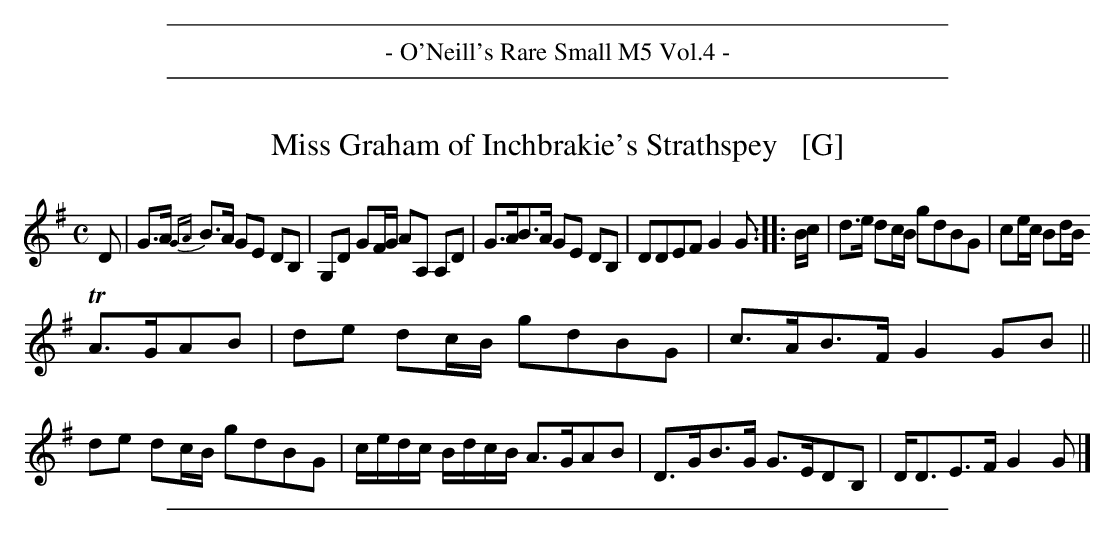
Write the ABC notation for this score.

X:1
T: Miss Graham of Inchbrakie's Strathspey   [G]
M: C
L: 1/8
K: G
D |\
G>A {GA}B>A GE DB, | G,D GF/G/ AA, A,D | G>AB>A GE DB, | DDEF G2G :: B/c/ | d>e dc/B/ gdBG | ce/c/ Bd/B/
TA>GAB | de dc/B/ gdBG | c>AB>F G2GB || de dc/B/ gdBG | c/e/d/c/ B/d/c/B/ A>GAB | D>GB>G G>EDB, | D<DE>F G2G |]
